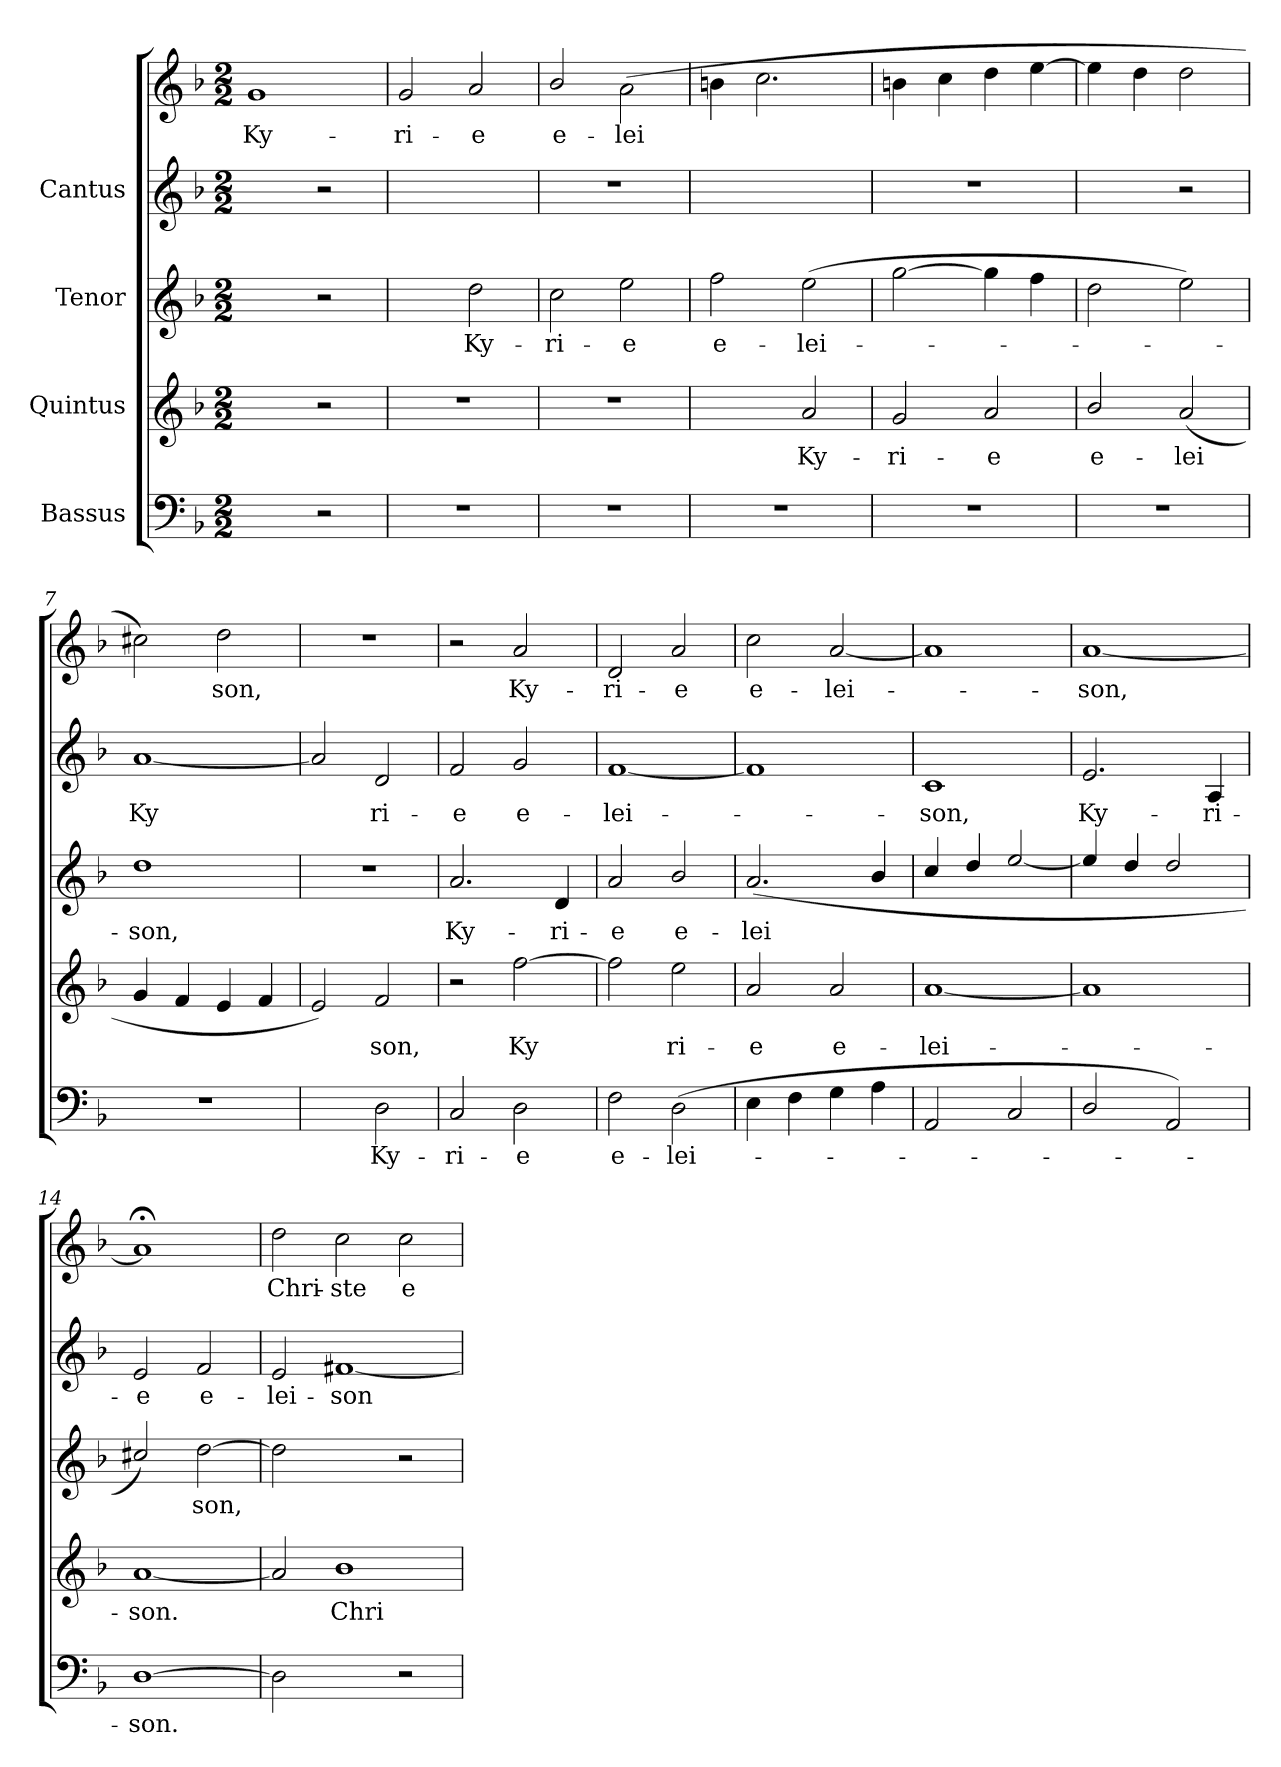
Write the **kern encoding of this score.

**kern	**text	**kern	**text	**kern	**text	**kern	**text	**kern	**text
*part4	*part4	*part3	*part3	*part2	*part2	*part1	*part1	*part1	*part1
*staff5	*staff5	*staff4	*staff4	*staff3	*staff3	*staff2	*staff2	*staff1	*staff1
*I"Bassus	*	*I"Quintus	*	*I"Tenor	*	*I"Cantus	*	*	*
!!LO:PB:g=z
*stria5	*	*stria5	*	*stria5	*	*stria5	*	*stria5	*
*clefF4	*	*clefG2	*	*clefG2	*	*clefG2	*	*clefG2	*
*k[b-]	*	*k[b-]	*	*k[b-]	*	*k[b-]	*	*k[b-]	*
*F:	*	*F:	*	*F:	*	*F:	*	*F:	*
*M2/2	*	*M2/2	*	*M2/2	*	*M2/2	*	*M2/2	*
*MM216	*	*MM216	*	*MM216	*	*MM216	*	*MM216	*
=1	=1	=1	=1	=1	=1	=1	=1	=1	=1
!	!	!	!	!	!	!	!	!	!LO:LY:b
2ryy	.	2ryy	.	2ryy	.	2ryy	.	1g	Ky-
2r	.	2r	.	2r	.	2r	.	.	.
!!LO:LB:g=z
=2	=2	=2	=2	=2	=2	=2	=2	=2	=2
!	!	!	!	!	!	!	!	!	!LO:LY:b
1r	.	1r	.	2ryy	.	1ryy	.	2g/	-ri-
!	!	!	!	!	!LO:LY:b:cj	!	!	!	!LO:LY:b
.	.	.	.	2dd\	Ky-	.	.	2a/	-e
!!LO:LB:g=z
=3	=3	=3	=3	=3	=3	=3	=3	=3	=3
!	!	!	!	!	!LO:LY:b:cj	!	!	!	!LO:LY:b
1r	.	1r	.	2cc\	-ri-	1r	.	2b-/	e-
!	!	!	!	!	!LO:LY:b:cj	!	!	!	!LO:LY:b
.	.	.	.	2ee\	-e	.	.	(>2a\	-lei-
!!LO:LB:g=z
=4	=4	=4	=4	=4	=4	=4	=4	=4	=4
!	!	!	!	!	!LO:LY:b:cj	!	!	!	!
1r	.	2ryy	.	2ff\	e-	1ryy	.	4bn\	.
.	.	.	.	.	.	.	.	2.cc\	.
!	!	!	!LO:LY:b:cj	!	!LO:LY:b:cj	!	!	!	!
.	.	2a/	Ky-	(>2ee\	-lei-	.	.	.	.
!!LO:LB:g=z
=5	=5	=5	=5	=5	=5	=5	=5	=5	=5
!	!	!	!LO:LY:b:cj	!	!	!	!	!	!
1r	.	2g/	-ri-	[>2gg\	.	1r	.	4bn\	.
.	.	.	.	.	.	.	.	4cc\	.
!	!	!	!LO:LY:b:cj	!	!	!	!	!	!
.	.	2a/	-e	4gg\]	.	.	.	4dd\	.
.	.	.	.	4ff\	.	.	.	[>4ee\	.
!!LO:LB:g=z
=6	=6	=6	=6	=6	=6	=6	=6	=6	=6
!	!	!	!LO:LY:b:cj	!	!	!	!	!	!
1r	.	2b-/	e-	2dd\	.	2ryy	.	4ee\]	.
.	.	.	.	.	.	.	.	4dd\	.
!	!	!	!LO:LY:b:cj	!	!	!	!	!	!
.	.	(<2a/	-lei-	2ee\)	.	2r	.	2dd\	.
!!LO:PB:g=z
=7	=7	=7	=7	=7	=7	=7	=7	=7	=7
!	!	!	!	!	!LO:LY:b:cj	!	!LO:LY:b:cj	!	!LO:LY:b
1r	.	4g/	.	1dd	-son,	[<1a	Ky-	2cc#X\)	-
.	.	4f/	.	.	.	.	.	.	.
!	!	!	!	!	!	!	!	!	!LO:LY:b
.	.	4e/	.	.	.	.	.	2dd\	son,
.	.	4f/	.	.	.	.	.	.	.
!!LO:LB:g=z
=8	=8	=8	=8	=8	=8	=8	=8	=8	=8
!	!	!	!LO:LY:b:cj	!	!	!	!LO:LY:b:cj	!	!
2ryy	.	2e/)	-	1r	.	2a/]	-	1r	.
!	!LO:LY:b:cj	!	!LO:LY:b:cj	!	!	!	!LO:LY:b:cj	!	!
2D\	Ky-	2f/	son,	.	.	2d/	ri-	.	.
!!LO:LB:g=z
=9	=9	=9	=9	=9	=9	=9	=9	=9	=9
!	!LO:LY:b:cj	!	!	!	!LO:LY:b:cj	!	!LO:LY:b:cj	!	!
2C/	-ri-	2r	.	2.a/	Ky-	2f/	-e	2r	.
!	!LO:LY:b:cj	!	!LO:LY:b:cj	!	!	!	!LO:LY:b:cj	!	!LO:LY:b
2D\	-e	[>2ff\	Ky-	.	.	2g/	e-	2a/	-Ky-
!	!	!	!	!	!LO:LY:b:cj	!	!	!	!
.	.	.	.	4d/	-ri-	.	.	.	.
!!LO:LB:g=z
=10	=10	=10	=10	=10	=10	=10	=10	=10	=10
!	!LO:LY:b:cj	!	!LO:LY:b:cj	!	!LO:LY:b:cj	!	!LO:LY:b:cj	!	!LO:LY:b
2F\	e-	2ff\]	-	2a/	-e	[<1f	lei-	2d/	-ri-
!	!LO:LY:b:cj	!	!LO:LY:b:cj	!	!LO:LY:b:cj	!	!	!	!LO:LY:b
(>2D\	-lei-	2ee\	ri-	2b-/	e-	.	.	2a/	-e
!!LO:PB:g=z
=11	=11	=11	=11	=11	=11	=11	=11	=11	=11
!	!	!	!LO:LY:b:cj	!	!LO:LY:b:cj	!	!	!	!LO:LY:b
4E\	.	2a/	-e	(<2.a/	-lei-	1f]	.	2cc\	-e-
4F\	.	.	.	.	.	.	.	.	.
!	!	!	!LO:LY:b:cj	!	!	!	!	!	!LO:LY:b
4G\	.	2a/	e-	.	.	.	.	[<2a/	-lei-
!	!	!	!	!	!LO:LY:b:cj	!	!	!	!
4A\	.	.	.	4b-/	--	.	.	.	.
!!LO:LB:g=z
=12	=12	=12	=12	=12	=12	=12	=12	=12	=12
!	!	!	!LO:LY:b:cj	!	!	!	!LO:LY:b:cj	!	!
2AA/	.	[<1a	-lei-	4cc/	.	1c	-son,	1a]	.
.	.	.	.	4dd/	.	.	.	.	.
2C/	.	.	.	[<2ee/	.	.	.	.	.
!!LO:LB:g=z
=13	=13	=13	=13	=13	=13	=13	=13	=13	=13
!	!	!	!	!	!	!	!LO:LY:b:cj	!	!LO:LY:b
2D/	.	1a]	.	4ee/]	.	2.e/	Ky-	[<1a	son,
.	.	.	.	4dd/	.	.	.	.	.
2AA/)	.	.	.	2dd/	.	.	.	.	.
!	!	!	!	!	!	!	!LO:LY:b:cj	!	!
.	.	.	.	.	.	4A/	-ri-	.	.
!!LO:PB:g=z
=14	=14	=14	=14	=14	=14	=14	=14	=14	=14
!	!LO:LY:b:cj	!	!LO:LY:b:cj	!	!LO:LY:b:cj	!	!LO:LY:b:cj	!	!
[>1D	-son.	[<1a	-son.	2cc#X/)	-	2e/	-e	1a;<]	.
!	!	!	!	!	!LO:LY:b:cj	!	!LO:LY:b:cj	!	!
.	.	.	.	[>2dd\	son,	2f/	e-	.	.
!!LO:LB:g=z
=15	=15	=15	=15	=15	=15	=15	=15	=15	=15
!	!	!	!	!	!	!	!LO:LY:b:cj	!	!LO:LY:b
2D\]	.	2a/]	.	2dd\]	.	2e/	-lei-	2dd\	-Chri-
!	!	!	!LO:LY:b:cj	!	!	!	!LO:LY:b:cj	!	!LO:LY:b
2ryy	.	1b-	Chri-	2ryy	.	[<1f#X	-son	2cc\	-ste
!	!	!	!	!	!	!	!	!	!LO:LY:b
2r	.	.	.	2r	.	.	.	2cc\	e-
=	=	=	=	=	=	=	=	=	=
*-	*-	*-	*-	*-	*-	*-	*-	*-	*-
